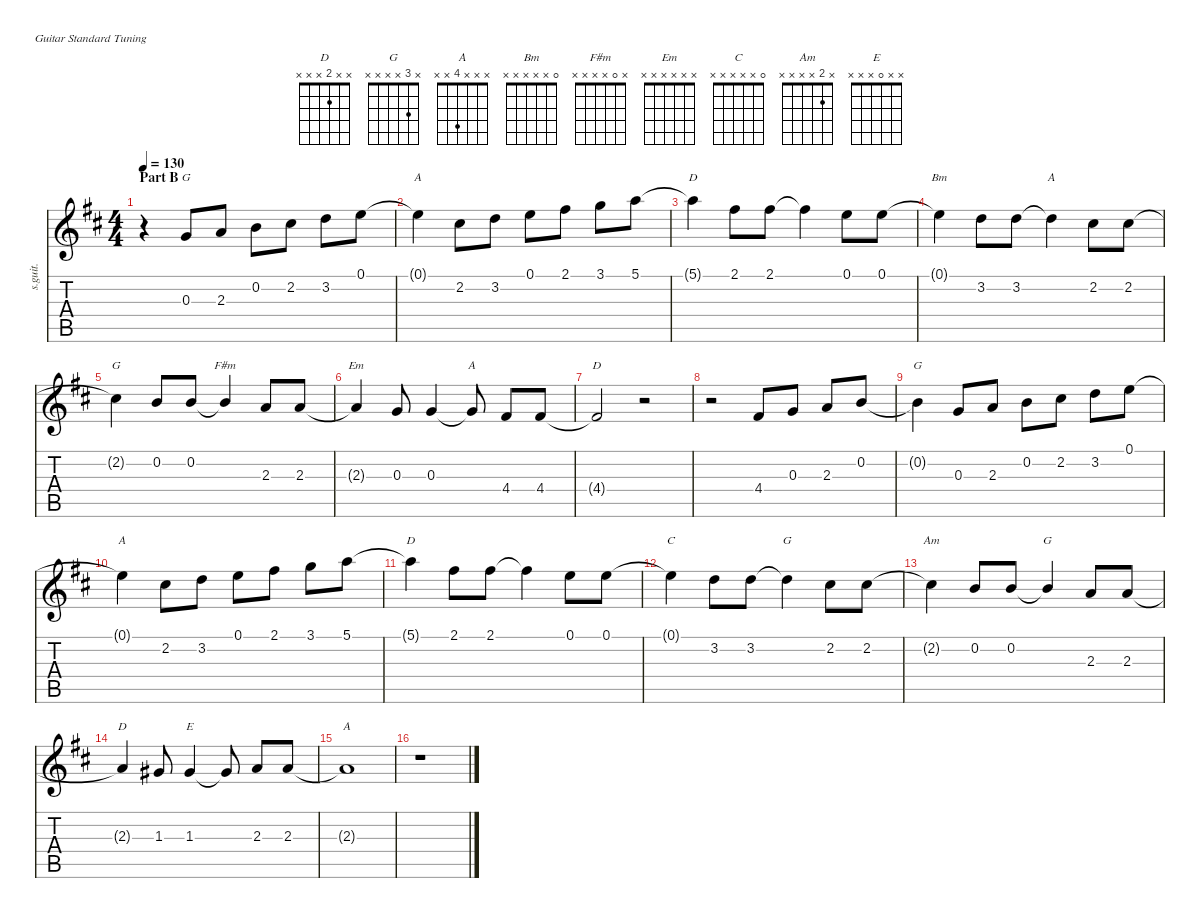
\defaultSystemsLayout 4
\hideDynamics
\bracketExtendMode nobrackets
\track ("Steel Guitar" "s.guit.") {instrument acousticguitarsteel}
\staff {score tabs}
\tuning (E4 B3 G3 D3 A2 E2)
\chord ("D" x x x x x x)
\chord ("G" x x x x x x)
\chord ("A" x x x x x x)
\chord ("A" 0 x x x x x) {showfingering false}
\chord ("D" 5 x x x x x) {showfingering false}
\chord ("Bm" 0 x x x x x) {showfingering false}
\chord ("A" x 3 x x x x) {showfingering false}
\chord ("G" x 2 x x x x) {showfingering false}
\chord ("F#m" x 0 x x x x) {showfingering false}
\chord ("Em" x x x x x x)
\chord ("A" x x 0 x x x) {showfingering false}
\chord ("G" x 0 x x x x) {showfingering false}
\chord ("C" 0 x x x x x) {showfingering false}
\chord ("G" x 3 x x x x) {showfingering false}
\chord ("Am" x 2 x x x x) {showfingering false}
\chord ("D" x x 2 x x x) {showfingering false}
\chord ("E" x x 0 x x x) {showfingering false}
\chord ("A" x x x 4 x x) {showfingering false}
\ts (4 4)
\section ("" "Part B")
\tempo 130
\clef g2
\ks d
r.4{dy mf beam Down} 0.3{acc forcenatural}.8{ch "G" beam Up} 2.3{acc forcenatural}.8{beam Up} 0.2{acc forcenatural}.8{beam Down} 2.2{acc #}.8{beam Down} 3.2{acc forcenatural}.8{beam Down} 0.1{acc forcenatural}.8{beam Down} |
0.1{t acc forcenatural}.4{ch "A" beam Down} 2.2{acc #}.8{beam Down} 3.2{acc forcenatural}.8{beam Down} 0.1{acc forcenatural}.8{beam Down} 2.1{acc #}.8{beam Down} 3.1{acc forcenatural}.8{beam Down} 5.1{acc forcenatural}.8{beam Down} |
5.1{t acc forcenatural}.4{ch "D" beam Down} 2.1{acc #}.8{beam Down} 2.1{acc #}.8{beam Down} 2.1{t acc #}.4{beam Down} 0.1{acc forcenatural}.8{beam Down} 0.1{acc forcenatural}.8{beam Down} |
0.1{t acc forcenatural}.4{ch "Bm" beam Down} 3.2{acc forcenatural}.8{beam Down} 3.2{acc forcenatural}.8{beam Down} 3.2{t acc forcenatural}.4{ch "A" beam Down} 2.2{acc #}.8{beam Down} 2.2{acc #}.8{beam Down} |
2.2{t acc #}.4{ch "G" beam Down} 0.2{acc forcenatural}.8{beam Up} 0.2{acc forcenatural}.8{beam Up} 0.2{t acc forcenatural}.4{ch "F#m" beam Up} 2.3{acc forcenatural}.8{beam Up} 2.3{acc forcenatural}.8{beam Up} |
2.3{t acc forcenatural}.4{ch "Em" beam Up} 0.3{acc forcenatural}.8{beam Up} 0.3{acc forcenatural}.4{beam Up} 0.3{t acc forcenatural}.8{ch "A" beam Up} 4.4{acc #}.8{beam Up} 4.4{acc #}.8{beam Up} |
4.4{t acc #}.2{ch "D" beam Up} r.2{beam Down} |
r.2{beam Down} 4.4{acc #}.8{beam Up} 0.3{acc forcenatural}.8{beam Up} 2.3{acc forcenatural}.8{beam Up} 0.2{acc forcenatural}.8{beam Up} |
0.2{t acc forcenatural}.4{ch "G" beam Down} 0.3{acc forcenatural}.8{beam Up} 2.3{acc forcenatural}.8{beam Up} 0.2{acc forcenatural}.8{beam Down} 2.2{acc #}.8{beam Down} 3.2{acc forcenatural}.8{beam Down} 0.1{acc forcenatural}.8{beam Down} |
0.1{t acc forcenatural}.4{ch "A" beam Down} 2.2{acc #}.8{beam Down} 3.2{acc forcenatural}.8{beam Down} 0.1{acc forcenatural}.8{beam Down} 2.1{acc #}.8{beam Down} 3.1{acc forcenatural}.8{beam Down} 5.1{acc forcenatural}.8{beam Down} |
5.1{t acc forcenatural}.4{ch "D" beam Down} 2.1{acc #}.8{beam Down} 2.1{acc #}.8{beam Down} 2.1{t acc #}.4{beam Down} 0.1{acc forcenatural}.8{beam Down} 0.1{acc forcenatural}.8{beam Down} |
0.1{t acc forcenatural}.4{ch "C" beam Down} 3.2{acc forcenatural}.8{beam Down} 3.2{acc forcenatural}.8{beam Down} 3.2{t acc forcenatural}.4{ch "G" beam Down} 2.2{acc #}.8{beam Down} 2.2{acc #}.8{beam Down} |
2.2{t acc #}.4{ch "Am" beam Down} 0.2{acc forcenatural}.8{beam Up} 0.2{acc forcenatural}.8{beam Up} 0.2{t acc forcenatural}.4{ch "G" beam Up} 2.3{acc forcenatural}.8{beam Up} 2.3{acc forcenatural}.8{beam Up} |
2.3{t acc forcenatural}.4{ch "D" beam Up} 1.3{acc #}.8{beam Up} 1.3{acc #}.4{ch "E" beam Up} 1.3{t acc #}.8{beam Up} 2.3{acc forcenatural}.8{beam Up} 2.3{acc forcenatural}.8{beam Up} |
2.3{t acc forcenatural}.1{ch "A" beam Up} |
r.1{beam Down}
